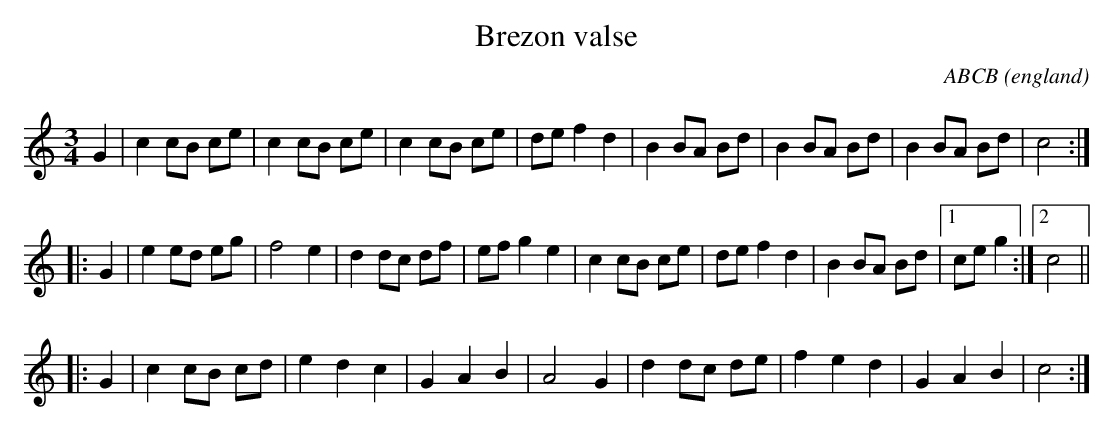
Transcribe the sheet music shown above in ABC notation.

X:1
T:Brezon valse
O:england
C:ABCB
M:3/4
L:1/8
K:C
G2|c2 cB ce|c2 cB ce|c2 cB ce|de f2d2|\
B2 BA Bd|B2 BA Bd|B2 BA Bd|c4:|
|:G2|e2 ed eg|f4 e2|d2 dc df|ef g2e2|\
c2 cB ce|de f2d2|B2 BA Bd|1 ce g2:|2 c4||
|:G2|c2 cB cd|e2d2c2|G2A2B2|A4 G2|\
d2 dc de|f2e2d2|G2A2B2|c4:|
